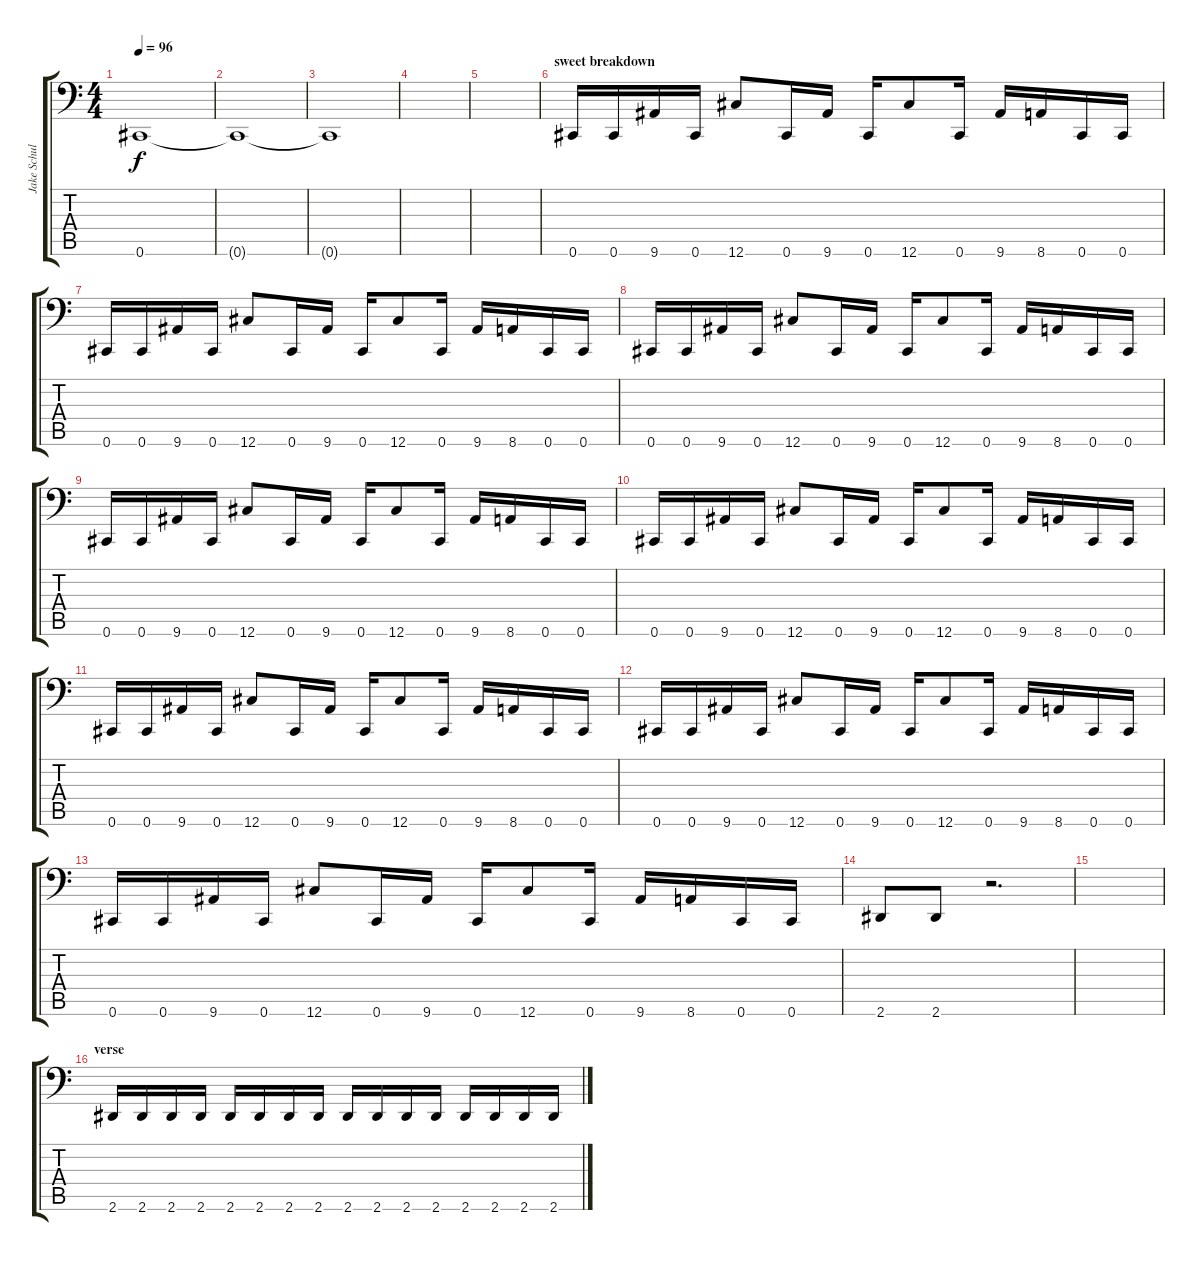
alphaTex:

\track ("Jake Schultz" "Jake Schul") {instrument electricbasspick}
\staff {score tabs}
\tuning (Eb3 Bb2 Gb2 Db2 Ab1 Db1) {hide}
\ts (4 4)
\tempo 96
\clef f4
\ks c
0.6{t}.1{dy f} |
0.6{t}.1 |
0.6{t}.1 |
|
|
\section ("" "sweet breakdown")
0.6.16 0.6.16 9.6.16 0.6.16 12.6.8 0.6.16 9.6.16 0.6.16 12.6.8 0.6.16 9.6.16 8.6.16 0.6.16 0.6.16 |
0.6.16 0.6.16 9.6.16 0.6.16 12.6.8 0.6.16 9.6.16 0.6.16 12.6.8 0.6.16 9.6.16 8.6.16 0.6.16 0.6.16 |
0.6.16 0.6.16 9.6.16 0.6.16 12.6.8 0.6.16 9.6.16 0.6.16 12.6.8 0.6.16 9.6.16 8.6.16 0.6.16 0.6.16 |
0.6.16 0.6.16 9.6.16 0.6.16 12.6.8 0.6.16 9.6.16 0.6.16 12.6.8 0.6.16 9.6.16 8.6.16 0.6.16 0.6.16 |
0.6.16 0.6.16 9.6.16 0.6.16 12.6.8 0.6.16 9.6.16 0.6.16 12.6.8 0.6.16 9.6.16 8.6.16 0.6.16 0.6.16 |
0.6.16 0.6.16 9.6.16 0.6.16 12.6.8 0.6.16 9.6.16 0.6.16 12.6.8 0.6.16 9.6.16 8.6.16 0.6.16 0.6.16 |
0.6.16 0.6.16 9.6.16 0.6.16 12.6.8 0.6.16 9.6.16 0.6.16 12.6.8 0.6.16 9.6.16 8.6.16 0.6.16 0.6.16 |
0.6.16 0.6.16 9.6.16 0.6.16 12.6.8 0.6.16 9.6.16 0.6.16 12.6.8 0.6.16 9.6.16 8.6.16 0.6.16 0.6.16 |
2.6.8 2.6.8 r.2{d} |
|
\section ("" "verse")
2.6.16 2.6.16 2.6.16 2.6.16 2.6.16 2.6.16 2.6.16 2.6.16 2.6.16 2.6.16 2.6.16 2.6.16 2.6.16 2.6.16 2.6.16 2.6.16
